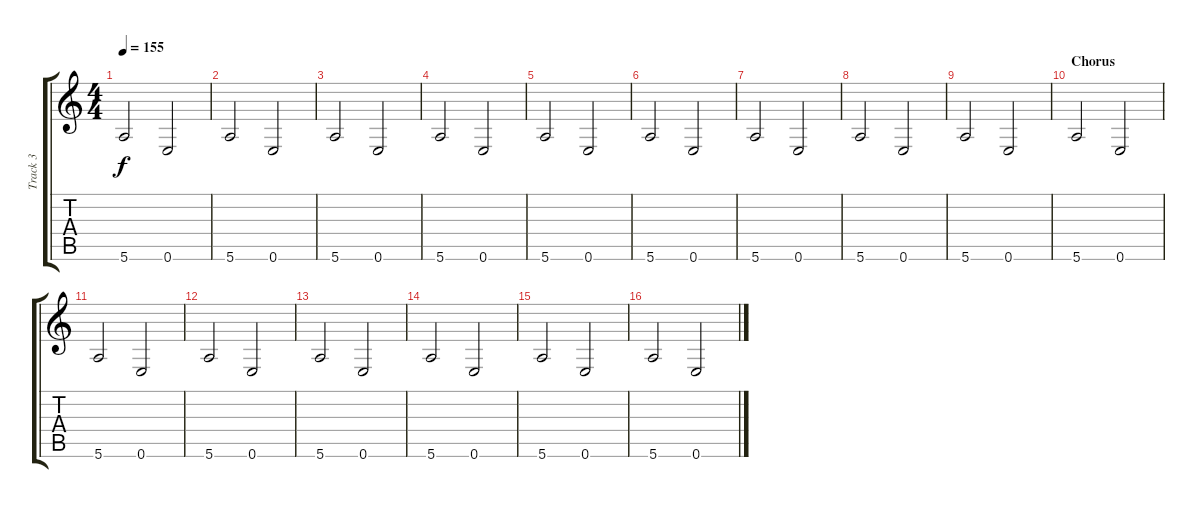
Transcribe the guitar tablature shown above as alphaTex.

\track ("Track 3" "Track 3") {instrument electricbassfinger}
\staff {score tabs}
\tuning (E4 B3 G3 D3 A2 E2) {hide}
\ts (4 4)
\tempo 155
\clef g2
\ks c
5.6.2{dy f} 0.6.2 |
5.6.2 0.6.2 |
5.6.2 0.6.2 |
5.6.2 0.6.2 |
5.6.2 0.6.2 |
5.6.2 0.6.2 |
5.6.2 0.6.2 |
5.6.2 0.6.2 |
5.6.2 0.6.2 |
\section ("" "Chorus")
5.6.2 0.6.2 |
5.6.2 0.6.2 |
5.6.2 0.6.2 |
5.6.2 0.6.2 |
5.6.2 0.6.2 |
5.6.2 0.6.2 |
5.6.2 0.6.2
